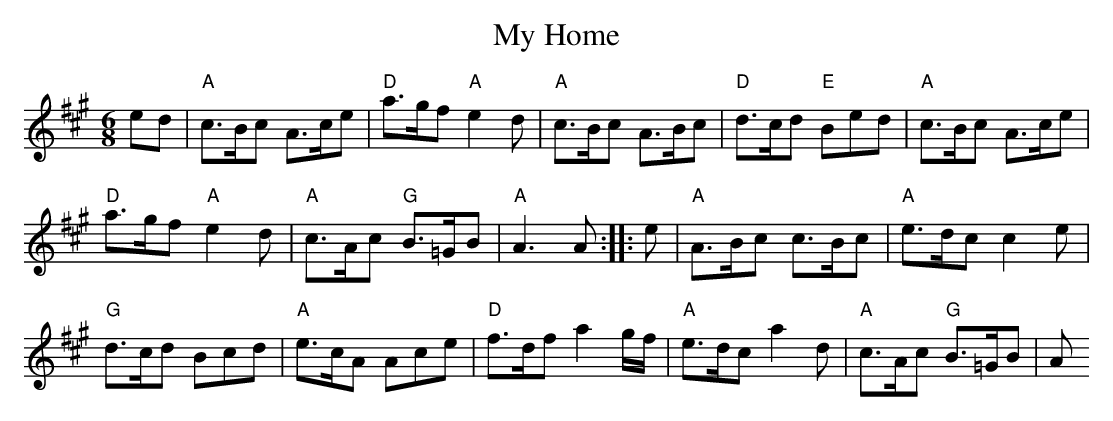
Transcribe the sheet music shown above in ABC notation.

X:1
T:My Home
M:6/8
L:1/8
K:A
ed|"A"c>Bc A>ce|"D"a>gf "A"e2 d|"A"c>Bc A>Bc|"D"d>cd "E"Bed|"A"c>Bc A>ce
|!"D"a>gf "A"e2 d|"A"c>Ac "G" B>=GB|"A"A3 A:||:e|"A"A>Bc c>Bc|"A"e>dc c2
e
|!"G"d>cd Bcd|"A"e>cA Ace|"D"f>df a2 g/f/|"A"e>dc a2d|"A"c>Ac "G" B>=GB|
"
A"A3 A:||
